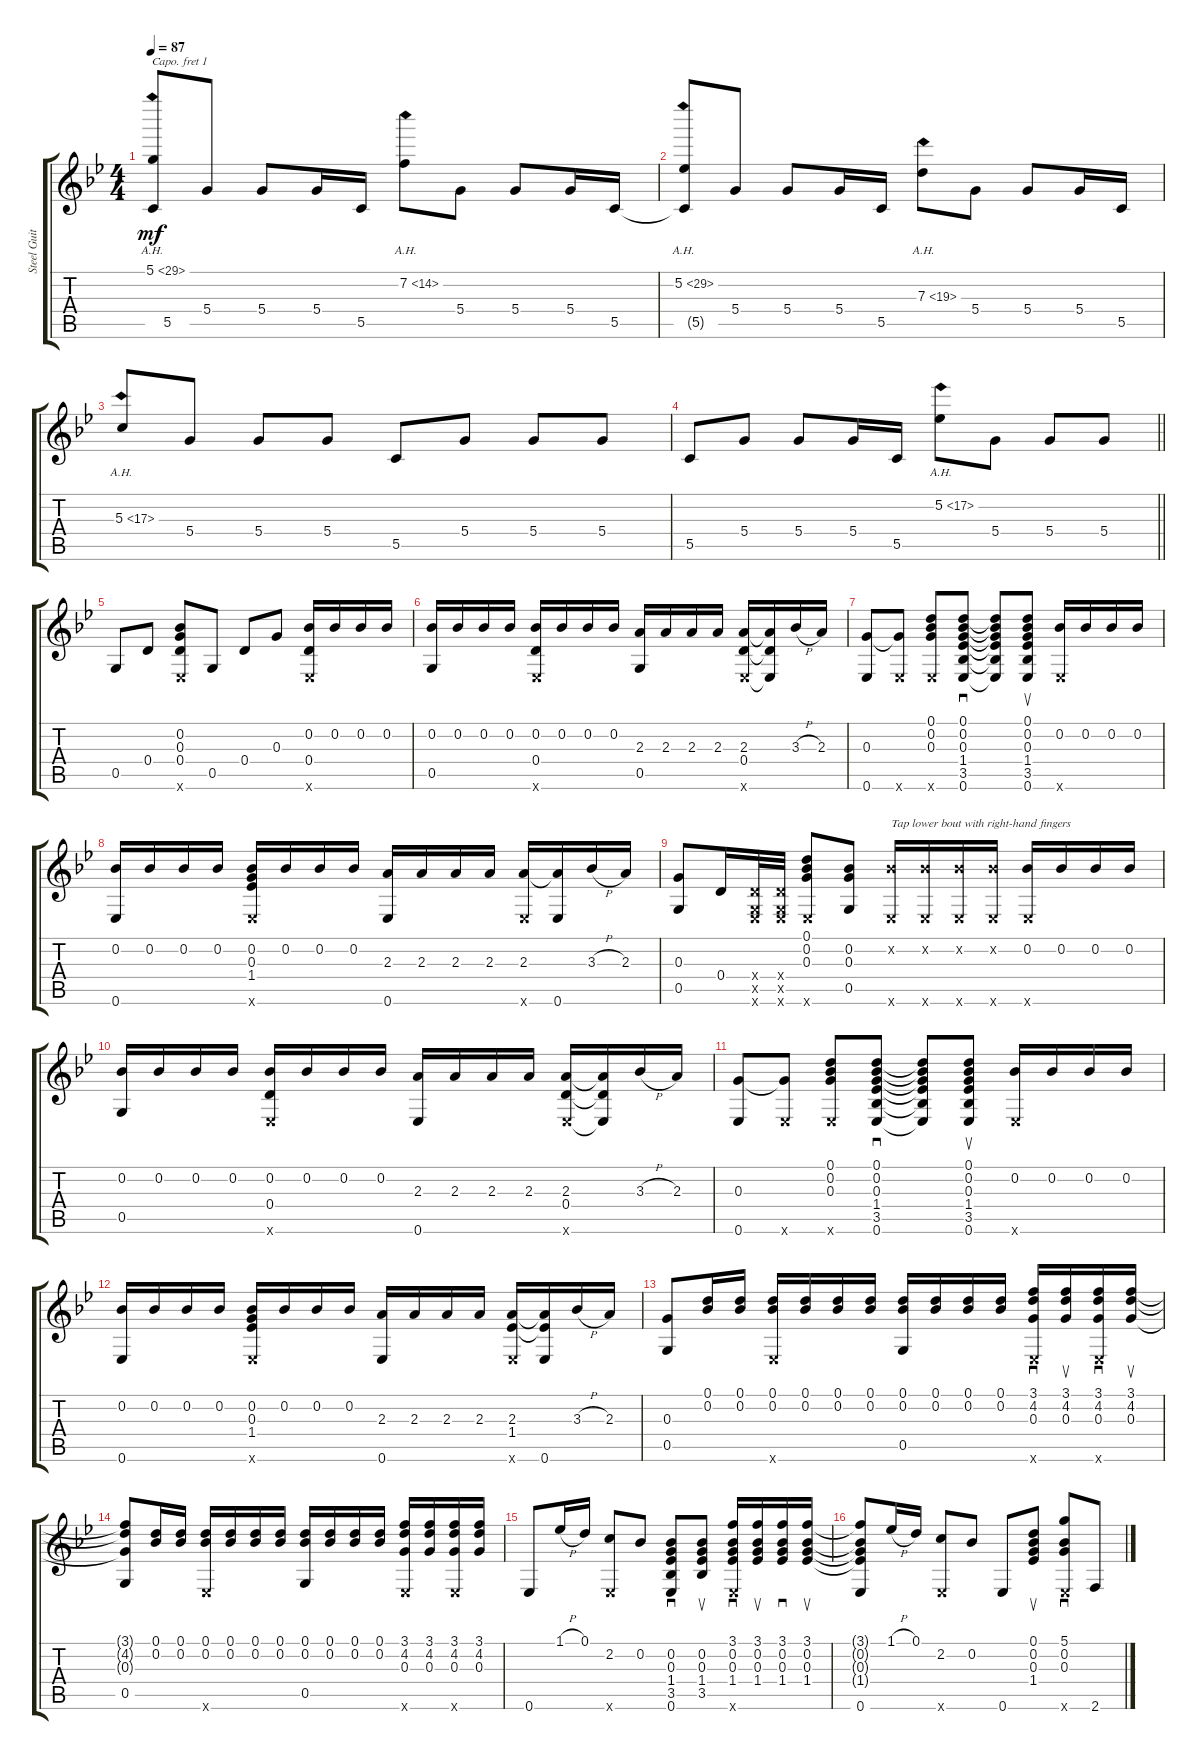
\track ("Steel Guitar" "Steel Guit") {instrument acousticguitarsteel}
\staff {score tabs}
\capo 1
\tuning (Db4 A3 Gb3 Db3 Gb2 D2) {hide}
\ts (4 4)
\tempo 87
\clef g2
\ks bb
(5.1{ah 24} 5.5).8{dy mf instrument acousticguitarsteel} 5.4.8 5.4.8 5.4.16 5.5.16 7.2{ah 7}.8 5.4.8 5.4.8 5.4.16 5.5.16 |
(5.2{ah 24} 5.5{t}).8 5.4.8 5.4.8 5.4.16 5.5.16 7.3{ah 12}.8 5.4.8 5.4.8 5.4.16 5.5.16 |
5.3{ah 12}.8 5.4.8 5.4.8 5.4.8 5.5.8 5.4.8 5.4.8 5.4.8 |
\barLineRight lightlight
5.5.8 5.4.8 5.4.8 5.4.16 5.5.16 5.2{ah 12}.8 5.4.8 5.4.8 5.4.8 |
0.5.8 0.4.8 (0.2 0.3 0.4 0.6{x}).8 0.5.8 0.4.8 0.3.8 (0.2 0.4 0.6{x}).16 0.2.16 0.2.16 0.2.16 |
(0.2 0.5).16 0.2.16 0.2.16 0.2.16 (0.2 0.4 0.6{x}).16 0.2.16 0.2.16 0.2.16 (2.3 0.5).16 2.3.16 2.3.16 2.3.16 (2.3 0.4 0.6{x}).16 (2.3{t} 0.4{t} 0.6{t}).16 3.3{h}.16 2.3.16 |
(0.3 0.6).8 (0.3{t} 0.6{x}).8 (0.1 0.2 0.3 0.6{x}).8 (0.1 0.2 0.3 1.4 3.5 0.6).8{sd} (0.1{t} 0.2{t} 0.3{t} 1.4{t} 3.5{t} 0.6{t}).8 (0.1 0.2 0.3 1.4 3.5 0.6).8{su} (0.2 0.6{x}).16 0.2.16 0.2.16 0.2.16 |
(0.2 0.6).16 0.2.16 0.2.16 0.2.16 (0.2 0.3 1.4 0.6{x}).16 0.2.16 0.2.16 0.2.16 (2.3 0.6).16 2.3.16 2.3.16 2.3.16 (2.3 0.6{x}).16 (2.3{t} 0.6).16 3.3{h}.16 2.3.16 |
(0.3 0.5).8 0.4.16 (0.4{x} 0.5{x} 0.6{x}).32 (0.4{x} 0.5{x} 0.6{x}).32 (0.1 0.2 0.3 0.6{x}).8 (0.2 0.3 0.5).8 (0.2{x} 0.6{x}).16{txt "Tap lower bout with right-hand fingers"} (0.2{x} 0.6{x}).16 (0.2{x} 0.6{x}).16 (0.2{x} 0.6{x}).16 (0.2 0.6{x}).16 0.2.16 0.2.16 0.2.16 |
(0.2 0.5).16 0.2.16 0.2.16 0.2.16 (0.2 0.4 0.6{x}).16 0.2.16 0.2.16 0.2.16 (2.3 0.6).16 2.3.16 2.3.16 2.3.16 (2.3 0.4 0.6{x}).16 (2.3{t} 0.4{t} 0.6{t}).16 3.3{h}.16 2.3.16 |
(0.3 0.6).8 (0.3{t} 0.6{x}).8 (0.1 0.2 0.3 0.6{x}).8 (0.1 0.2 0.3 1.4 3.5 0.6).8{sd} (0.1{t} 0.2{t} 0.3{t} 1.4{t} 3.5{t} 0.6{t}).8 (0.1 0.2 0.3 1.4 3.5 0.6).8{su} (0.2 0.6{x}).16 0.2.16 0.2.16 0.2.16 |
(0.2 0.6).16 0.2.16 0.2.16 0.2.16 (0.2 0.3 1.4 0.6{x}).16 0.2.16 0.2.16 0.2.16 (2.3 0.6).16 2.3.16 2.3.16 2.3.16 (2.3 1.4 0.6{x}).16 (2.3{t} 1.4{t} 0.6).16 3.3{h}.16 2.3.16 |
(0.3 0.5).8 (0.1 0.2).16 (0.1 0.2).16 (0.1 0.2 0.6{x}).16 (0.1 0.2).16 (0.1 0.2).16 (0.1 0.2).16 (0.1 0.2 0.5).16 (0.1 0.2).16 (0.1 0.2).16 (0.1 0.2).16 (3.1 4.2 0.3 0.6{x}).16{sd} (3.1 4.2 0.3).16{su} (3.1 4.2 0.3 0.6{x}).16{sd} (3.1 4.2 0.3).16{su} |
(3.1{t} 4.2{t} 0.3{t} 0.5).8 (0.1 0.2).16 (0.1 0.2).16 (0.1 0.2 0.6{x}).16 (0.1 0.2).16 (0.1 0.2).16 (0.1 0.2).16 (0.1 0.2 0.5).16 (0.1 0.2).16 (0.1 0.2).16 (0.1 0.2).16 (3.1 4.2 0.3 0.6{x}).16 (3.1 4.2 0.3).16 (3.1 4.2 0.3 0.6{x}).16 (3.1 4.2 0.3).16 |
0.6.8 1.1{h}.16 0.1.16 (2.2 0.6{x}).8 0.2.8 (0.2 0.3 1.4 3.5 0.6).8{sd} (0.2 0.3 1.4 3.5).8{su} (3.1 0.2 0.3 1.4 0.6{x}).16{sd} (3.1 0.2 0.3 1.4).16{su} (3.1 0.2 0.3 1.4).16{sd} (3.1 0.2 0.3 1.4).16{su} |
(3.1{t} 0.2{t} 0.3{t} 1.4{t} 0.6).8 1.1{h}.16 0.1.16 (2.2 0.6{x}).8 0.2.8 0.6.8 (0.1 0.2 0.3 1.4).8{su} (5.1 0.2 0.3 0.6{x}).8{sd} 2.6.8
